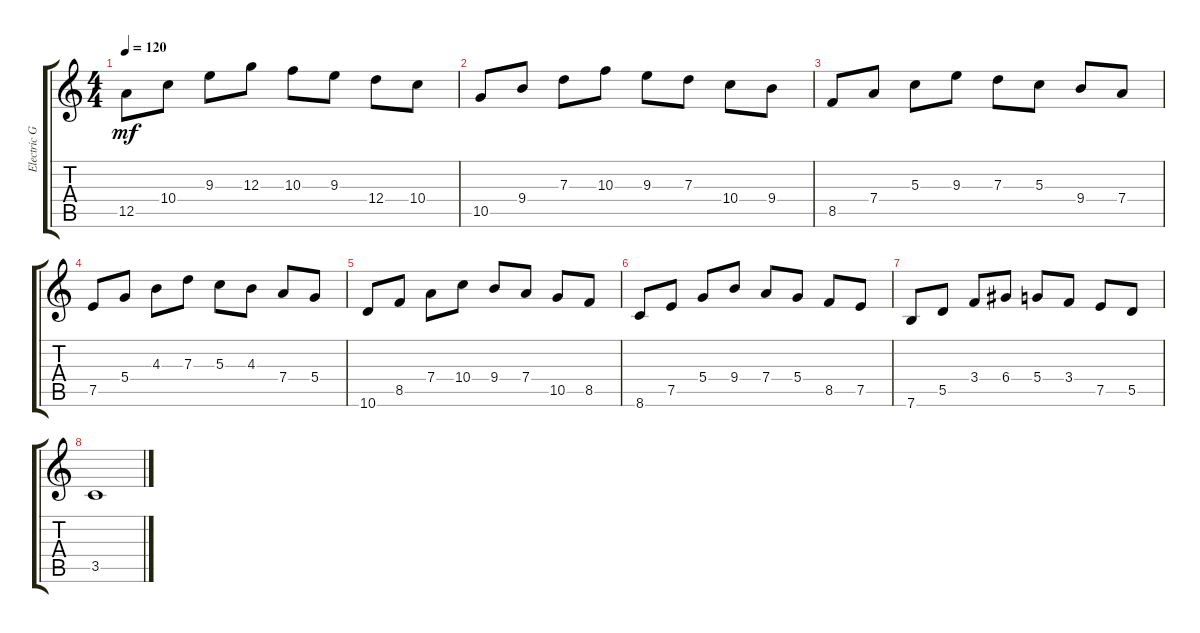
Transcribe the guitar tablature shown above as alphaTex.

\track ("Electric Guitar" "Electric G") {instrument electricguitarclean}
\staff {score tabs}
\tuning (E4 B3 G3 D3 A2 E2) {hide}
\ts (4 4)
\tempo 120
\clef g2
\ks c
12.5.8{dy mf instrument electricguitarclean} 10.4.8 9.3.8 12.3.8 10.3.8 9.3.8 12.4.8 10.4.8 |
10.5.8 9.4.8 7.3.8 10.3.8 9.3.8 7.3.8 10.4.8 9.4.8 |
8.5.8 7.4.8 5.3.8 9.3.8 7.3.8 5.3.8 9.4.8 7.4.8 |
7.5.8 5.4.8 4.3.8 7.3.8 5.3.8 4.3.8 7.4.8 5.4.8 |
10.6.8 8.5.8 7.4.8 10.4.8 9.4.8 7.4.8 10.5.8 8.5.8 |
8.6.8 7.5.8 5.4.8 9.4.8 7.4.8 5.4.8 8.5.8 7.5.8 |
7.6.8 5.5.8 3.4.8 6.4.8 5.4.8 3.4.8 7.5.8 5.5.8 |
3.5.1
